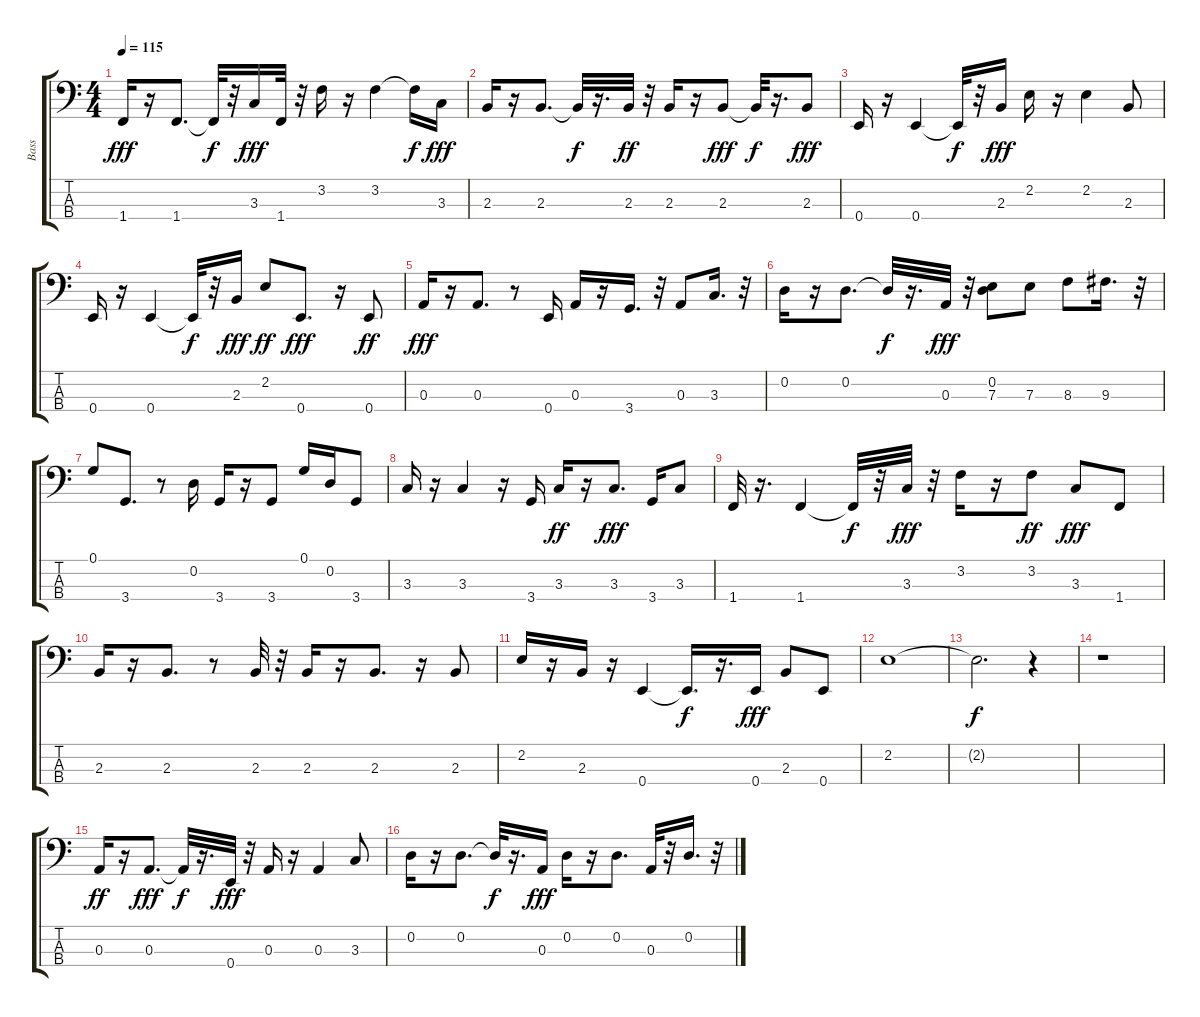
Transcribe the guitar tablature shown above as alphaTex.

\track ("Bass" "Bass") {instrument electricbasspick}
\staff {score tabs}
\tuning (G2 D2 A1 E1) {hide}
\ts (4 4)
\tempo 115
\clef f4
\ks c
1.4.16{dy fff} r.16 1.4.8{d} 1.4{t}.32{dy f} r.32 3.3.16{dy fff} 1.4.32 r.32 3.2.16 r.16 3.2.4 3.2{t}.16{dy f} 3.3.16{dy fff} |
2.3.16 r.16 2.3.8{d} 2.3{t}.32{dy f} r.16{d} 2.3.32{dy ff} r.32 2.3.16 r.16 2.3.8{dy fff} 2.3{t}.32{dy f} r.16{d} 2.3.8{dy fff} |
0.4.16 r.16 0.4.4 0.4{t}.32{dy f} r.32 2.3.16{dy fff} 2.2.16 r.16 2.2.4 2.3.8 |
0.4.16 r.16 0.4.4 0.4{t}.32{dy f} r.32 2.3.16{dy fff} 2.2.8{dy ff} 0.4.8{d dy fff} r.16 0.4.8{dy ff} |
0.3.16{dy fff} r.16 0.3.8{d} r.8 0.4.16 0.3.16 r.16 3.4.16{d} r.32 0.3.8 3.3.16{d} r.32 |
0.2.16 r.16 0.2.8{d} 0.2{t}.32{dy f} r.16{d} 0.3.32{dy fff} r.32 (0.2 7.3).8 7.3.8 8.3.8 9.3.16{d} r.32 |
0.1.8 3.4.8{d} r.8 0.2.16 3.4.16 r.16 3.4.8 0.1.16 0.2.16 3.4.8 |
3.3.16 r.16 3.3.4 r.16 3.4.16 3.3.16{dy ff} r.16 3.3.8{d dy fff} 3.4.16 3.3.8 |
1.4.32 r.16{d} 1.4.4 1.4{t}.32{dy f} r.32 3.3.32{dy fff} r.32 3.2.16 r.16 3.2.8{dy ff} 3.3.8{dy fff} 1.4.8 |
2.3.16 r.16 2.3.8{d} r.8 2.3.32 r.32 2.3.16 r.16 2.3.8{d} r.16 2.3.8 |
2.2.16 r.16 2.3.16 r.16 0.4.4 0.4{t}.16{d dy f} r.16{d} 0.4.16{dy fff} 2.3.8 0.4.8 |
2.2.1 |
2.2{t}.2{d dy f} r.4 |
r.1 |
0.3.16{dy ff} r.16 0.3.8{d dy fff} 0.3{t}.32{dy f} r.16{d} 0.4.32{dy fff} r.32 0.3.16 r.16 0.3.4 3.3.8 |
0.2.16 r.16 0.2.8{d} 0.2{t}.32{dy f} r.16{d} 0.3.16{dy fff} 0.2.16 r.16 0.2.8{d} 0.3.32 r.32 0.2.16{d} r.32
